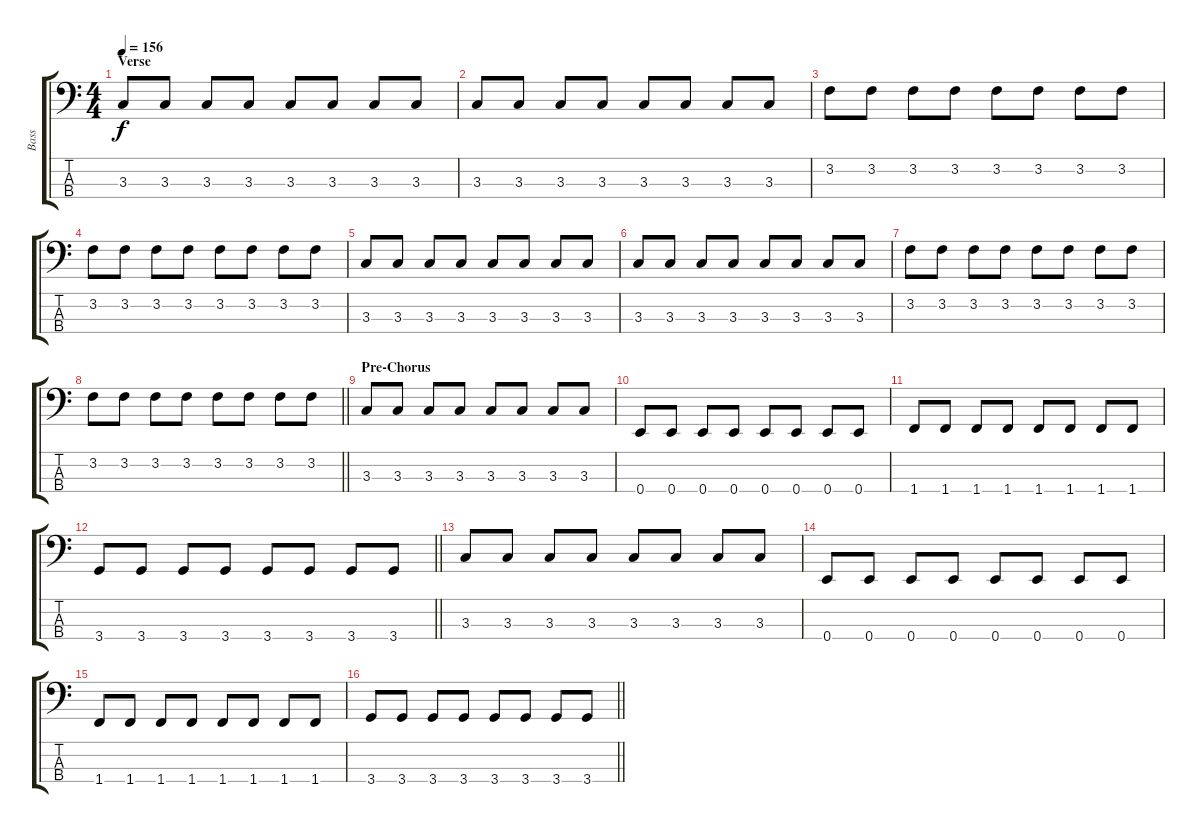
\track ("Bass" "Bass") {instrument electricbassfinger}
\staff {score tabs}
\tuning (G2 D2 A1 E1) {hide}
\ts (4 4)
\section ("" "Verse")
\tempo 156
\clef f4
\ks c
3.3.8{dy f} 3.3.8 3.3.8 3.3.8 3.3.8 3.3.8 3.3.8 3.3.8 |
3.3.8 3.3.8 3.3.8 3.3.8 3.3.8 3.3.8 3.3.8 3.3.8 |
3.2.8 3.2.8 3.2.8 3.2.8 3.2.8 3.2.8 3.2.8 3.2.8 |
3.2.8 3.2.8 3.2.8 3.2.8 3.2.8 3.2.8 3.2.8 3.2.8 |
3.3.8 3.3.8 3.3.8 3.3.8 3.3.8 3.3.8 3.3.8 3.3.8 |
3.3.8 3.3.8 3.3.8 3.3.8 3.3.8 3.3.8 3.3.8 3.3.8 |
3.2.8 3.2.8 3.2.8 3.2.8 3.2.8 3.2.8 3.2.8 3.2.8 |
\barLineRight lightlight
3.2.8 3.2.8 3.2.8 3.2.8 3.2.8 3.2.8 3.2.8 3.2.8 |
\section ("" "Pre-Chorus")
3.3.8 3.3.8 3.3.8 3.3.8 3.3.8 3.3.8 3.3.8 3.3.8 |
0.4.8 0.4.8 0.4.8 0.4.8 0.4.8 0.4.8 0.4.8 0.4.8 |
1.4.8 1.4.8 1.4.8 1.4.8 1.4.8 1.4.8 1.4.8 1.4.8 |
\barLineRight lightlight
3.4.8 3.4.8 3.4.8 3.4.8 3.4.8 3.4.8 3.4.8 3.4.8 |
3.3.8 3.3.8 3.3.8 3.3.8 3.3.8 3.3.8 3.3.8 3.3.8 |
0.4.8 0.4.8 0.4.8 0.4.8 0.4.8 0.4.8 0.4.8 0.4.8 |
1.4.8 1.4.8 1.4.8 1.4.8 1.4.8 1.4.8 1.4.8 1.4.8 |
\barLineRight lightlight
3.4.8 3.4.8 3.4.8 3.4.8 3.4.8 3.4.8 3.4.8 3.4.8
